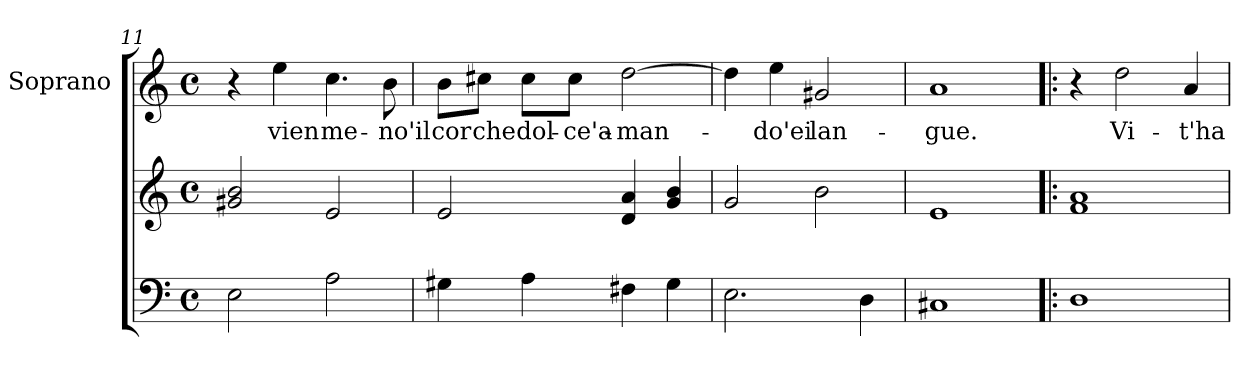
**kern	**kern	**kern	**text
*part2	*part2	*part1	*part1
*staff3	*staff2	*staff1	*staff1
*	*	*I"Soprano	*
*	*	*I'S	*
!!LO:LB:g=z
*clefF4	*clefG2	*clefG2	*
*k[]	*k[]	*k[]	*
*C:	*C:	*C:	*
*M4/4	*M4/4	*M4/4	*
*met(c)	*met(c)	*met(c)	*
=11	=11	=11	=11
2E\	2g#X/ 2b/	4r	.
.	.	4ee\	vien
2A\	2e/	4.cc\	me-
.	.	8b\	-no'il
=12	=12	=12	=12
4G#X\	2e/	8b\L	cor
.	.	8cc#X\J	che
4A\	.	8cc#\L	dol-
.	.	8cc#\J	-ce'a-
4F#X\	4d/ 4a/	[2dd\	-man-
4G#\	4g/ 4b/	.	.
=13	=13	=13	=13
2.E\	2g/	4dd\]	.
.	.	4ee\	-do'ei
.	2b\	2g#X/	lan-
4D\	.	.	.
=14	=14	=14	=14
1C#X	1e	1a	-gue.
=15!|:	=15!|:	=15!|:	=15!|:
1D	1f 1a	4r	.
.	.	2dd\	Vi-
.	.	4a/	-t'ha
=	=	=	=
*-	*-	*-	*-
